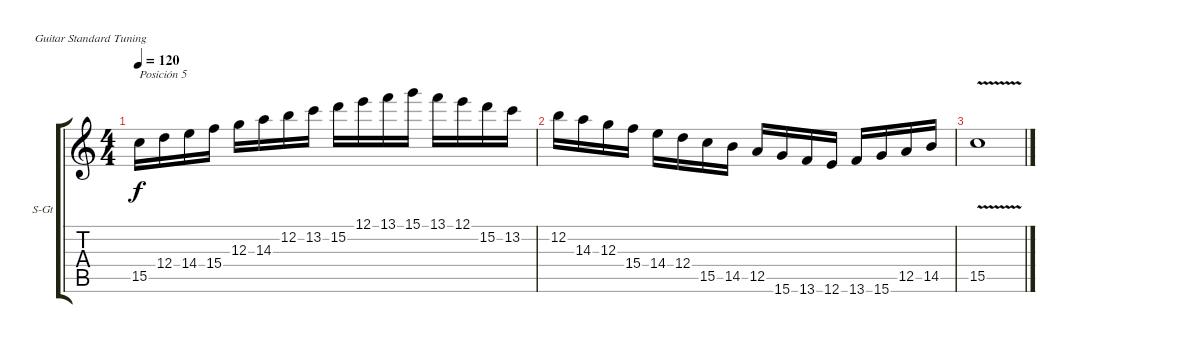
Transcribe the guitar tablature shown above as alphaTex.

\defaultSystemsLayout 4
\bracketExtendMode groupsimilarinstruments
\firstSystemTrackNameOrientation horizontal
\otherSystemsTrackNameOrientation horizontal
\track ("Steel Guitar" "S-Gt") {instrument acousticguitarsteel}
\staff {score tabs}
\tuning (E4 B3 G3 D3 A2 E2)
\ts (4 4)
\tempo 120
\clef g2
\ks c
15.5.16{txt "Posición 5" dy f instrument acousticguitarsteel} 12.4.16 14.4.16 15.4.16 12.3.16 14.3.16 12.2.16 13.2.16 15.2.16 12.1.16 13.1.16 15.1.16 13.1.16 12.1.16 15.2.16 13.2.16 |
12.2.16 14.3.16 12.3.16 15.4.16 14.4.16 12.4.16 15.5.16 14.5.16 12.5.16 15.6.16 13.6.16 12.6.16 13.6.16 15.6.16 12.5.16 14.5.16 |
15.5{v}.1
